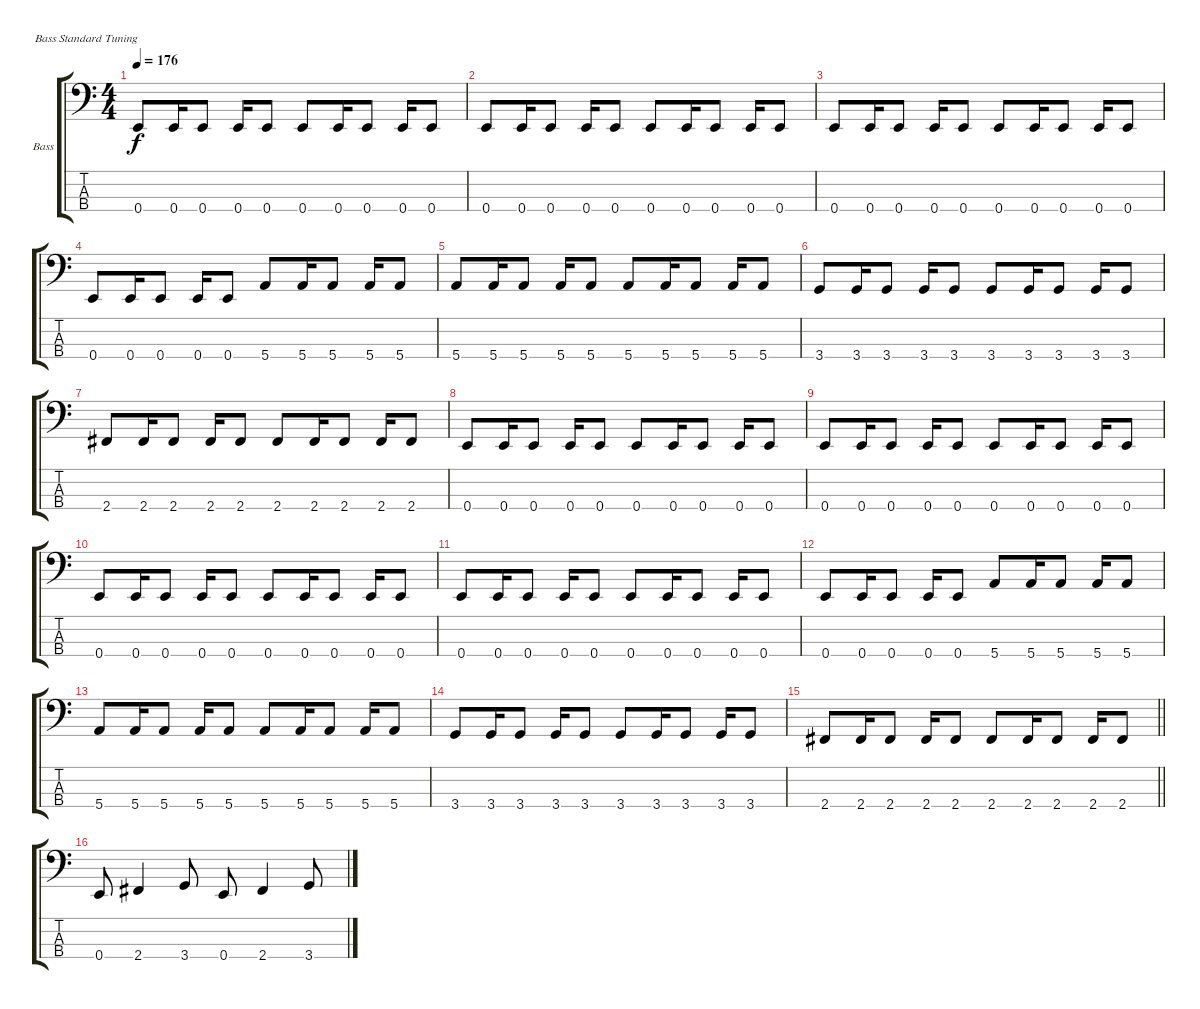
\bracketExtendMode groupsimilarinstruments
\firstSystemTrackNameOrientation horizontal
\otherSystemsTrackNameOrientation horizontal
\track ("Bass" "Bass") {instrument electricbassfinger}
\staff {score tabs}
\tuning (G2 D2 A1 E1)
\ts (4 4)
\tempo 176
\clef f4
\ks c
0.4.8{dy f} 0.4.16 0.4.8 0.4.16 0.4.8 0.4.8 0.4.16 0.4.8 0.4.16 0.4.8 |
0.4.8 0.4.16 0.4.8 0.4.16 0.4.8 0.4.8 0.4.16 0.4.8 0.4.16 0.4.8 |
0.4.8 0.4.16 0.4.8 0.4.16 0.4.8 0.4.8 0.4.16 0.4.8 0.4.16 0.4.8 |
0.4.8 0.4.16 0.4.8 0.4.16 0.4.8 5.4.8 5.4.16 5.4.8 5.4.16 5.4.8 |
5.4.8 5.4.16 5.4.8 5.4.16 5.4.8 5.4.8 5.4.16 5.4.8 5.4.16 5.4.8 |
3.4.8 3.4.16 3.4.8 3.4.16 3.4.8 3.4.8 3.4.16 3.4.8 3.4.16 3.4.8 |
2.4.8 2.4.16 2.4.8 2.4.16 2.4.8 2.4.8 2.4.16 2.4.8 2.4.16 2.4.8 |
0.4.8 0.4.16 0.4.8 0.4.16 0.4.8 0.4.8 0.4.16 0.4.8 0.4.16 0.4.8 |
0.4.8 0.4.16 0.4.8 0.4.16 0.4.8 0.4.8 0.4.16 0.4.8 0.4.16 0.4.8 |
0.4.8 0.4.16 0.4.8 0.4.16 0.4.8 0.4.8 0.4.16 0.4.8 0.4.16 0.4.8 |
0.4.8 0.4.16 0.4.8 0.4.16 0.4.8 0.4.8 0.4.16 0.4.8 0.4.16 0.4.8 |
0.4.8 0.4.16 0.4.8 0.4.16 0.4.8 5.4.8 5.4.16 5.4.8 5.4.16 5.4.8 |
5.4.8 5.4.16 5.4.8 5.4.16 5.4.8 5.4.8 5.4.16 5.4.8 5.4.16 5.4.8 |
3.4.8 3.4.16 3.4.8 3.4.16 3.4.8 3.4.8 3.4.16 3.4.8 3.4.16 3.4.8 |
\barLineRight lightlight
2.4.8 2.4.16 2.4.8 2.4.16 2.4.8 2.4.8 2.4.16 2.4.8 2.4.16 2.4.8 |
0.4.8 2.4.4 3.4.8 0.4.8 2.4.4 3.4.8
